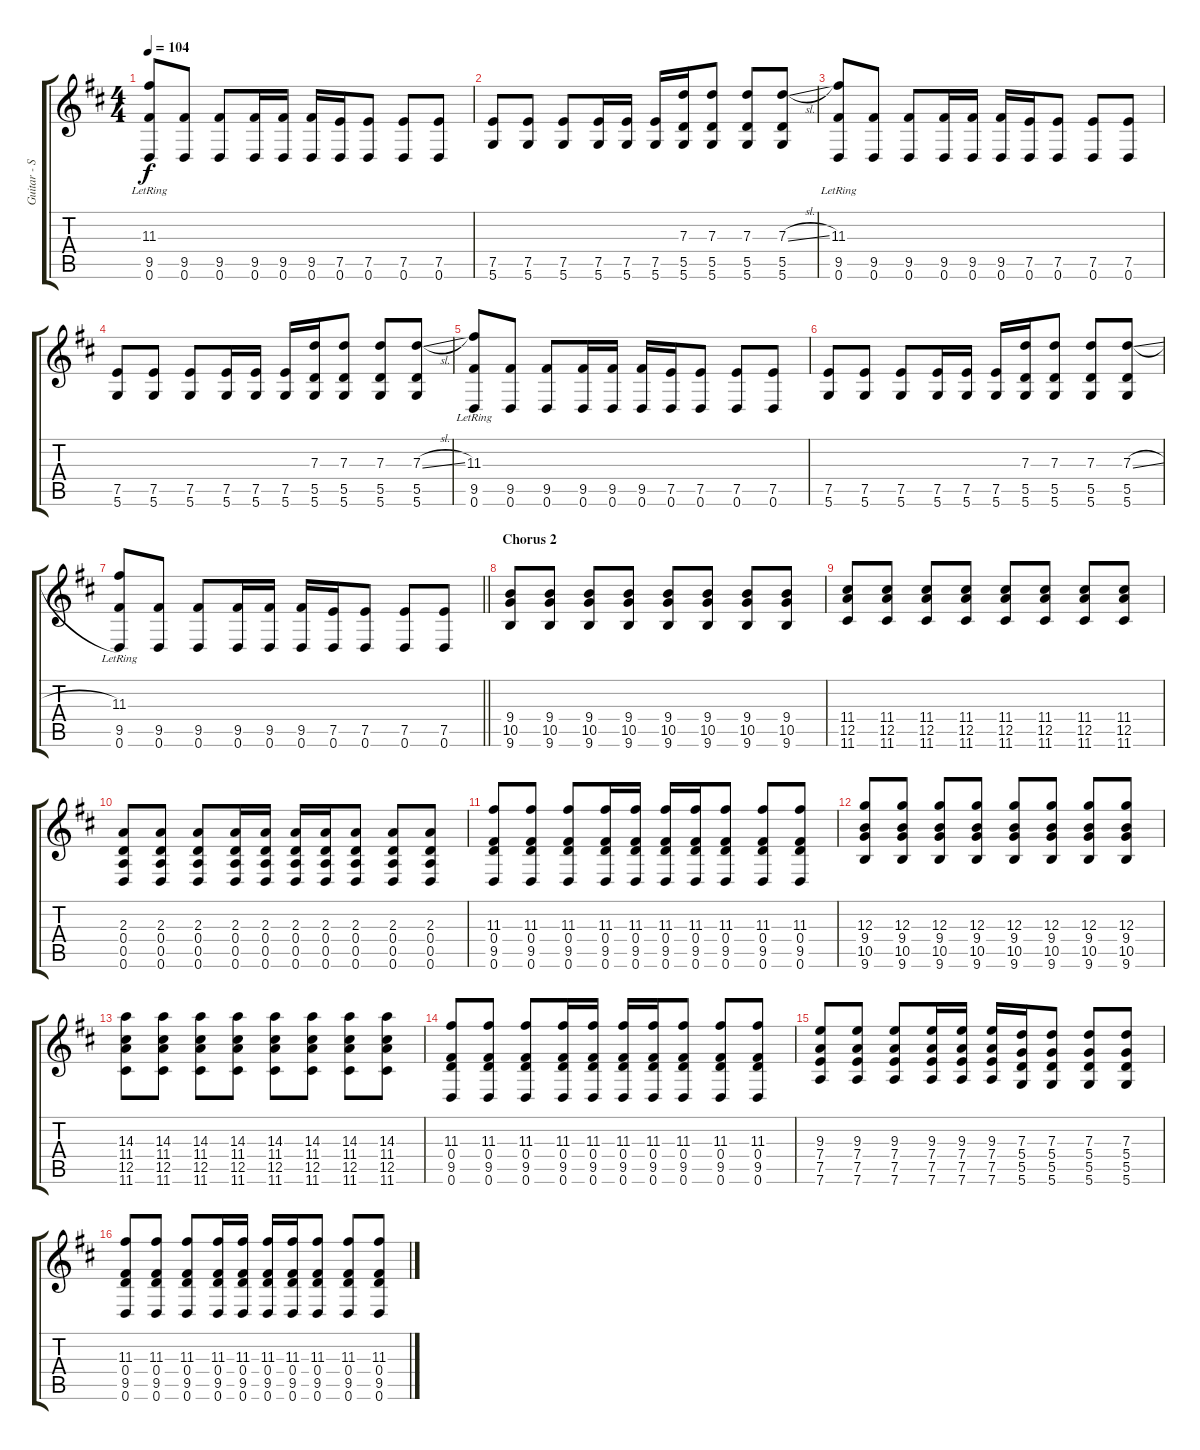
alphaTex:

\track ("Guitar - Simon Neil" "Guitar - S") {instrument electricguitarclean}
\staff {score tabs}
\tuning (E4 B3 G3 D3 A2 D2) {hide}
\ts (4 4)
\tempo 104
\clef g2
\ks d
(11.3{lr} 9.5 0.6).8{dy f} (9.5 0.6).8 (9.5 0.6).8 (9.5 0.6).16 (9.5 0.6).16 (9.5 0.6).16 (7.5 0.6).16 (7.5 0.6).8 (7.5 0.6).8 (7.5 0.6).8 |
(7.5 5.6).8 (7.5 5.6).8 (7.5 5.6).8 (7.5 5.6).16 (7.5 5.6).16 (7.5 5.6).16 (7.3 5.5 5.6).16 (7.3 5.5 5.6).8 (7.3 5.5 5.6).8 (7.3{sl} 5.5 5.6).8 |
(11.3{lr} 9.5 0.6).8 (9.5 0.6).8 (9.5 0.6).8 (9.5 0.6).16 (9.5 0.6).16 (9.5 0.6).16 (7.5 0.6).16 (7.5 0.6).8 (7.5 0.6).8 (7.5 0.6).8 |
(7.5 5.6).8 (7.5 5.6).8 (7.5 5.6).8 (7.5 5.6).16 (7.5 5.6).16 (7.5 5.6).16 (7.3 5.5 5.6).16 (7.3 5.5 5.6).8 (7.3 5.5 5.6).8 (7.3{sl} 5.5 5.6).8 |
(11.3{lr} 9.5 0.6).8 (9.5 0.6).8 (9.5 0.6).8 (9.5 0.6).16 (9.5 0.6).16 (9.5 0.6).16 (7.5 0.6).16 (7.5 0.6).8 (7.5 0.6).8 (7.5 0.6).8 |
(7.5 5.6).8 (7.5 5.6).8 (7.5 5.6).8 (7.5 5.6).16 (7.5 5.6).16 (7.5 5.6).16 (7.3 5.5 5.6).16 (7.3 5.5 5.6).8 (7.3 5.5 5.6).8 (7.3{sl} 5.5 5.6).8 |
\barLineRight lightlight
(11.3{lr} 9.5 0.6).8 (9.5 0.6).8 (9.5 0.6).8 (9.5 0.6).16 (9.5 0.6).16 (9.5 0.6).16 (7.5 0.6).16 (7.5 0.6).8 (7.5 0.6).8 (7.5 0.6).8 |
\section ("" "Chorus 2")
(9.4 10.5 9.6).8{volume 7} (9.4 10.5 9.6).8 (9.4 10.5 9.6).8{volume 8} (9.4 10.5 9.6).8 (9.4 10.5 9.6).8 (9.4 10.5 9.6).8 (9.4 10.5 9.6).8{volume 9} (9.4 10.5 9.6).8 |
(11.4 12.5 11.6).8 (11.4 12.5 11.6).8{volume 11} (11.4 12.5 11.6).8 (11.4 12.5 11.6).8 (11.4 12.5 11.6).8{volume 12} (11.4 12.5 11.6).8 (11.4 12.5 11.6).8 (11.4 12.5 11.6).8 |
(2.3 0.4 0.5 0.6).8{instrument overdrivenguitar} (2.3 0.4 0.5 0.6).8 (2.3 0.4 0.5 0.6).8 (2.3 0.4 0.5 0.6).16 (2.3 0.4 0.5 0.6).16 (2.3 0.4 0.5 0.6).16 (2.3 0.4 0.5 0.6).16 (2.3 0.4 0.5 0.6).8 (2.3 0.4 0.5 0.6).8 (2.3 0.4 0.5 0.6).8 |
(11.3 0.4 9.5 0.6).8 (11.3 0.4 9.5 0.6).8 (11.3 0.4 9.5 0.6).8 (11.3 0.4 9.5 0.6).16 (11.3 0.4 9.5 0.6).16 (11.3 0.4 9.5 0.6).16 (11.3 0.4 9.5 0.6).16 (11.3 0.4 9.5 0.6).8 (11.3 0.4 9.5 0.6).8 (11.3 0.4 9.5 0.6).8 |
(12.3 9.4 10.5 9.6).8 (12.3 9.4 10.5 9.6).8 (12.3 9.4 10.5 9.6).8 (12.3 9.4 10.5 9.6).8 (12.3 9.4 10.5 9.6).8 (12.3 9.4 10.5 9.6).8 (12.3 9.4 10.5 9.6).8 (12.3 9.4 10.5 9.6).8 |
(14.3 11.4 12.5 11.6).8 (14.3 11.4 12.5 11.6).8 (14.3 11.4 12.5 11.6).8 (14.3 11.4 12.5 11.6).8 (14.3 11.4 12.5 11.6).8 (14.3 11.4 12.5 11.6).8 (14.3 11.4 12.5 11.6).8 (14.3 11.4 12.5 11.6).8 |
(11.3 0.4 9.5 0.6).8 (11.3 0.4 9.5 0.6).8 (11.3 0.4 9.5 0.6).8 (11.3 0.4 9.5 0.6).16 (11.3 0.4 9.5 0.6).16 (11.3 0.4 9.5 0.6).16 (11.3 0.4 9.5 0.6).16 (11.3 0.4 9.5 0.6).8 (11.3 0.4 9.5 0.6).8 (11.3 0.4 9.5 0.6).8 |
(9.3 7.4 7.5 7.6).8 (9.3 7.4 7.5 7.6).8 (9.3 7.4 7.5 7.6).8 (9.3 7.4 7.5 7.6).16 (9.3 7.4 7.5 7.6).16 (9.3 7.4 7.5 7.6).16 (7.3 5.4 5.5 5.6).16 (7.3 5.4 5.5 5.6).8 (7.3 5.4 5.5 5.6).8 (7.3 5.4 5.5 5.6).8 |
(11.3 0.4 9.5 0.6).8 (11.3 0.4 9.5 0.6).8 (11.3 0.4 9.5 0.6).8 (11.3 0.4 9.5 0.6).16 (11.3 0.4 9.5 0.6).16 (11.3 0.4 9.5 0.6).16 (11.3 0.4 9.5 0.6).16 (11.3 0.4 9.5 0.6).8 (11.3 0.4 9.5 0.6).8 (11.3 0.4 9.5 0.6).8
